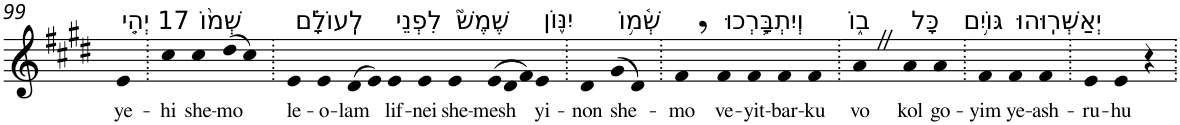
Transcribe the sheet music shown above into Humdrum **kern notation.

**kern	**text
*part1	*part1
*staff1	*staff1
*I"Piano	*
*I'Pno	*
!!LO:PB:g=z
*clefG2	*
*k[f#c#g#d#]	*
*E:	*
=99	=99
!LO:TX:a:t=17 יְהִ֤י	!
!	!LO:LY:b
4e	ye-
=100.	=100.
!	!LO:LY:b
4cc#	-hi
!LO:TX:a:t=שְׁמ֨וֹ	!
!	!LO:LY:b
4cc#	she-
!	!LO:LY:b
(>8dd#	-mo
8cc#)	.
=101.	=101.
!LO:TX:a:t=לְֽעוֹלָ֗ם	!
!	!LO:LY:b
4e	le-
!	!LO:LY:b
4e	-o-
!	!LO:LY:b
(>8d#	-lam
8e)	.
!LO:TX:a:t=לִפְנֵי	!
!	!LO:LY:b
4e	lif-
!	!LO:LY:b
4e	-nei
!LO:TX:a:t=שֶׁמֶשׁ֮	!
!	!LO:LY:b
4e	she-
*Xtuplet	*
!	!LO:LY:b
(>12e	-mesh
12d#	.
12f#)	.
!LO:TX:a:t=יִנּ֪וֹן	!
!	!LO:LY:b
4e	yi-
=102.	=102.
!	!LO:LY:b
4d#	-non
!LO:TX:a:t=שְׁ֫מ֥וֹ	!
!	!LO:LY:b
(>8g#	she-
8d#)	.
=103.	=103.
!	!LO:LY:b
4f#,	-mo
!LO:TX:a:t=וְיִתְבָּ֥רְכוּ	!
!	!LO:LY:b
4f#	ve-
!	!LO:LY:b
4f#	-yit-
!	!LO:LY:b
4f#	-bar-
!	!LO:LY:b
4f#	-ku
=104.	=104.
!LO:TX:a:t=ב֑וֹ	!
!	!LO:LY:b
4aZ	vo
!LO:TX:a:t=כָּל	!
!	!LO:LY:b
4a	kol
!LO:TX:a:t=גּוֹיִ֥ם	!
!	!LO:LY:b
4a	go-
=105.	=105.
!	!LO:LY:b
4f#	-yim
!LO:TX:a:t=יְאַשְּׁרֽוּהוּ	!
!	!LO:LY:b
4f#	ye-
!	!LO:LY:b
4f#	-ash-
=106.	=106.
!	!LO:LY:b
4e	-ru-
!	!LO:LY:b
4e	-hu
4r	.
=.	=.
*-	*-
